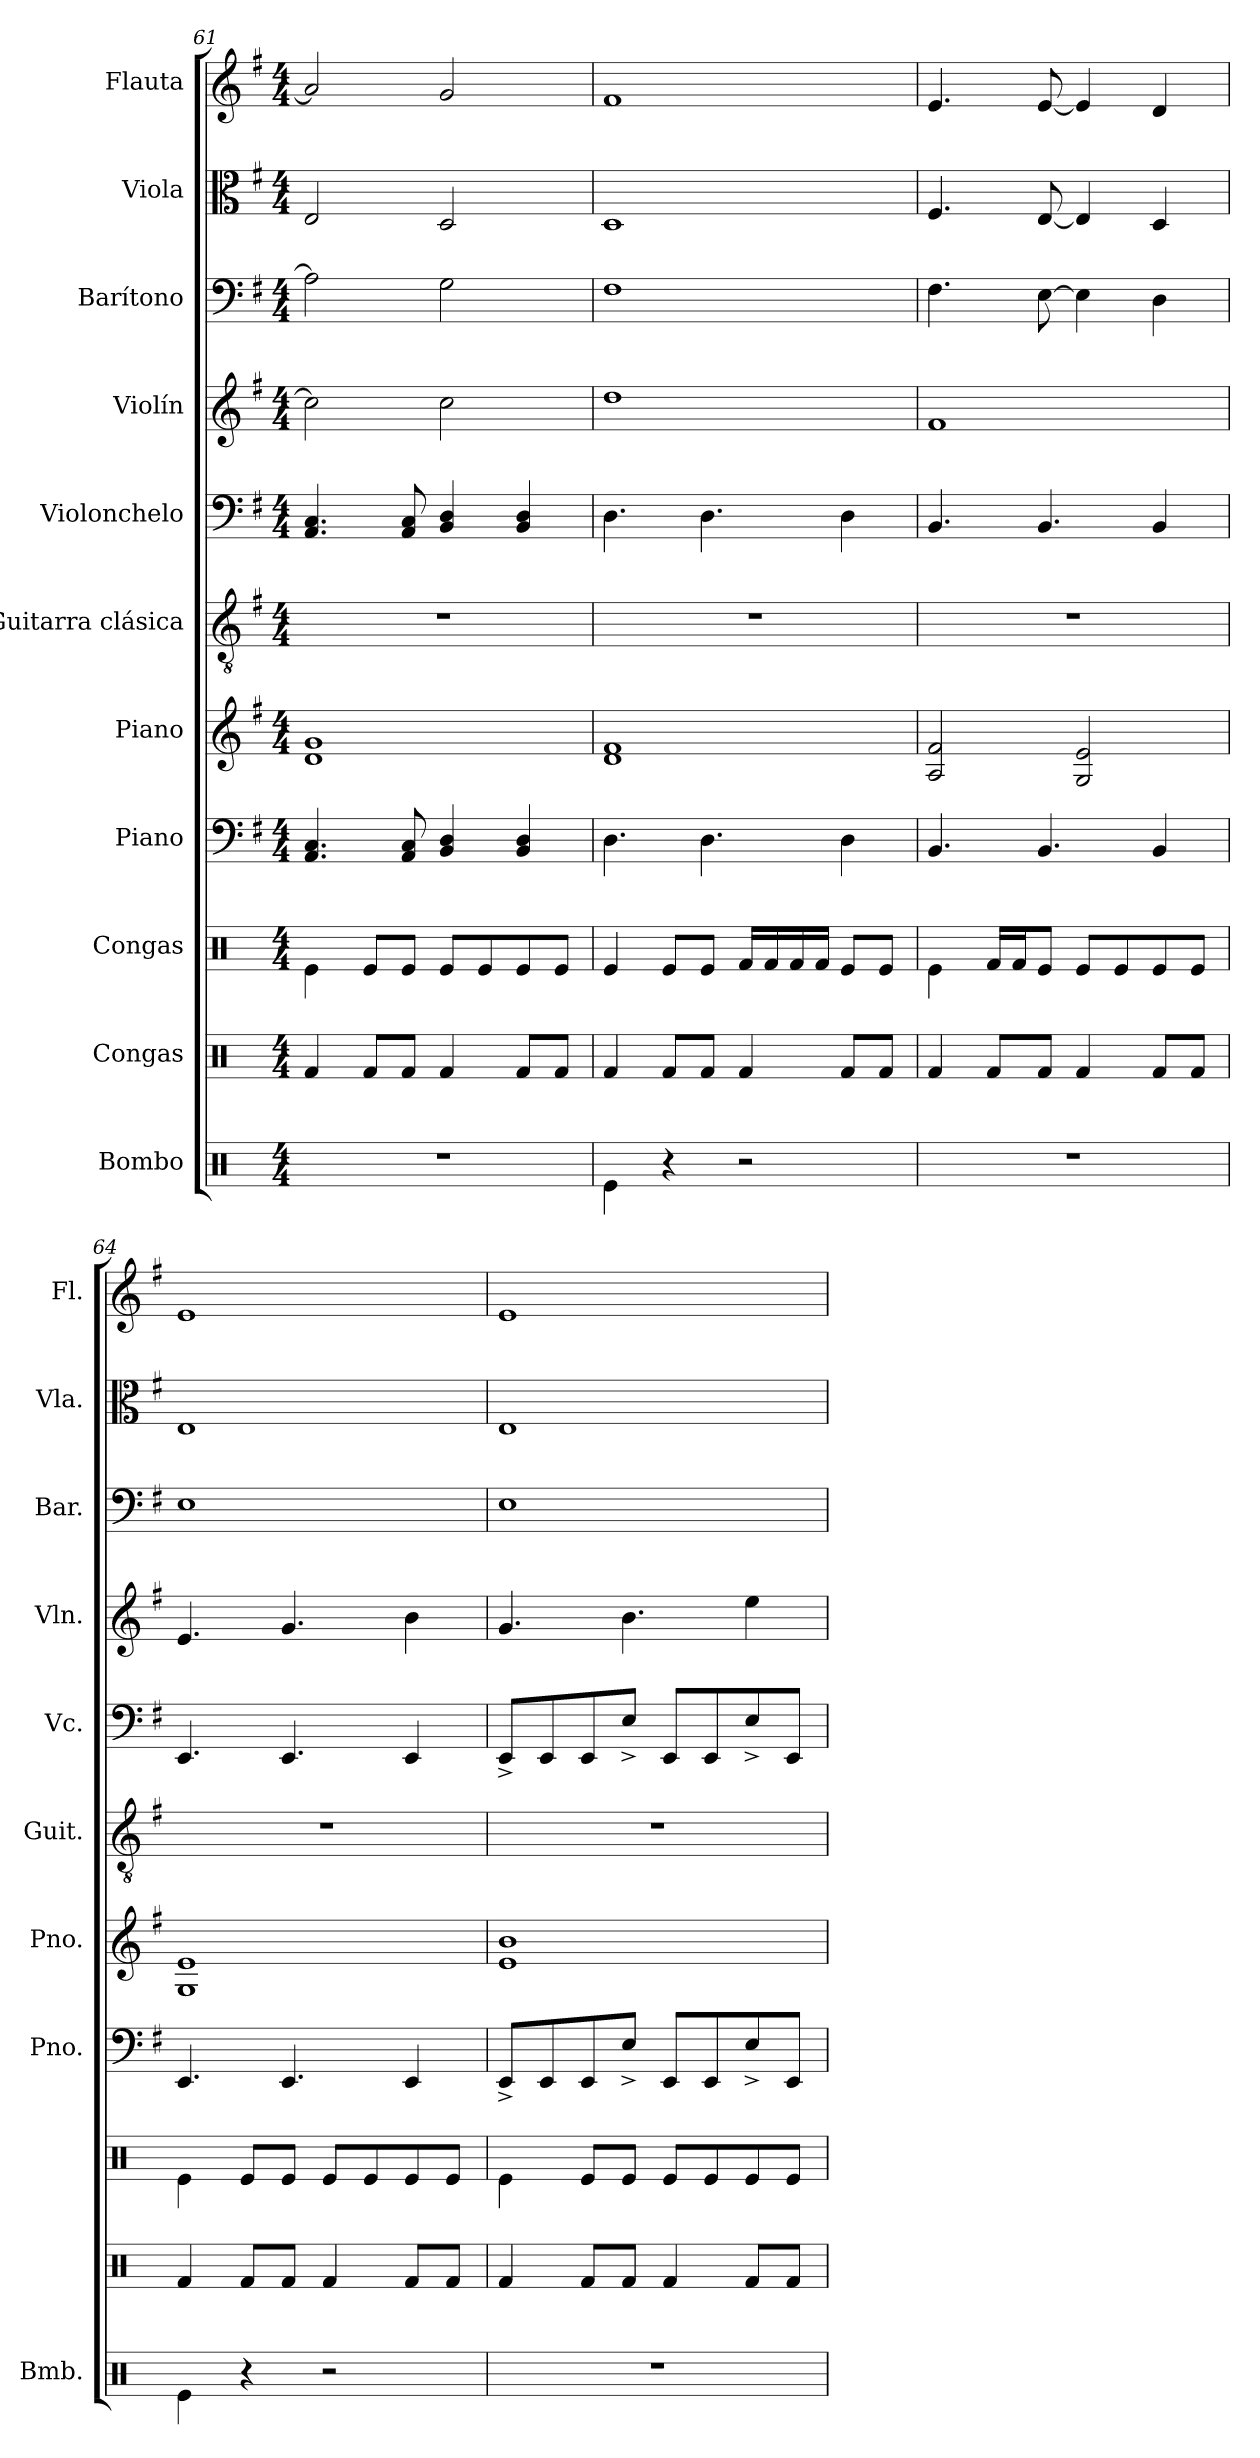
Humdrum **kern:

**kern	**kern	**kern	**kern	**kern	**kern	**kern	**kern	**kern	**kern	**kern
*part11	*part10	*part9	*part8	*part7	*part6	*part5	*part4	*part3	*part2	*part1
*staff11	*staff10	*staff9	*staff8	*staff7	*staff6	*staff5	*staff4	*staff3	*staff2	*staff1
*I"Bombo	*I"Congas	*I"Congas	*I"Piano	*I"Piano	*I"Guitarra clásica	*I"Violonchelo	*I"Violín	*I"Barítono	*I"Viola	*I"Flauta
*I'Bmb.	*	*	*I'Pno.	*I'Pno.	*I'Guit.	*I'Vc.	*I'Vln.	*I'Bar.	*I'Vla.	*I'Fl.
!!LO:PB:g=z
*clefX	*clefX	*clefX	*clefF4	*clefG2	*clefGv2	*clefF4	*clefG2	*clefF4	*clefC3	*clefG2
*k[]	*k[]	*k[]	*k[f#]	*k[f#]	*k[f#]	*k[f#]	*k[f#]	*k[f#]	*k[f#]	*k[f#]
*M4/4	*M4/4	*M4/4	*M4/4	*M4/4	*M4/4	*M4/4	*M4/4	*M4/4	*M4/4	*M4/4
=61	=61	=61	=61	=61	=61	=61	=61	=61	=61	=61
1r	4Rf/	4Re\	4.AA/ 4.C/	1d 1g	1r	4.AA/ 4.C/	2cc\]	2A\]	2E/	2a/]
.	8Rf/L	8Re/L	.	.	.	.	.	.	.	.
.	8Rf/J	8Re/J	8AA/ 8C/	.	.	8AA/ 8C/	.	.	.	.
.	4Rf/	8Re/L	4BB/ 4D/	.	.	4BB/ 4D/	2cc\	2G\	2D/	2g/
.	.	8Re/	.	.	.	.	.	.	.	.
.	8Rf/L	8Re/	4BB/ 4D/	.	.	4BB/ 4D/	.	.	.	.
.	8Rf/J	8Re/J	.	.	.	.	.	.	.	.
=62	=62	=62	=62	=62	=62	=62	=62	=62	=62	=62
4Re\	4Rf/	4Re/	4.D\	1d 1f#	1r	4.D\	1dd	1F#	1D	1f#
4r	8Rf/L	8Re/L	.	.	.	.	.	.	.	.
.	8Rf/J	8Re/J	4.D\	.	.	4.D\	.	.	.	.
2r	4Rf/	16Rf/LL	.	.	.	.	.	.	.	.
.	.	16Rf/	.	.	.	.	.	.	.	.
.	.	16Rf/	.	.	.	.	.	.	.	.
.	.	16Rf/JJ	.	.	.	.	.	.	.	.
.	8Rf/L	8Re/L	4D\	.	.	4D\	.	.	.	.
.	8Rf/J	8Re/J	.	.	.	.	.	.	.	.
=63	=63	=63	=63	=63	=63	=63	=63	=63	=63	=63
1r	4Rf/	4Re\	4.BB/	2A/ 2f#/	1r	4.BB/	1f#	4.F#\	4.F#/	4.e/
.	8Rf/L	16Rf/LL	.	.	.	.	.	.	.	.
.	.	16Rf/J	.	.	.	.	.	.	.	.
.	8Rf/J	8Re/J	4.BB/	.	.	4.BB/	.	[8E\	[8E/	[8e/
.	4Rf/	8Re/L	.	2G/ 2e/	.	.	.	4E\]	4E/]	4e/]
.	.	8Re/	.	.	.	.	.	.	.	.
.	8Rf/L	8Re/	4BB/	.	.	4BB/	.	4D\	4D/	4d/
.	8Rf/J	8Re/J	.	.	.	.	.	.	.	.
=64	=64	=64	=64	=64	=64	=64	=64	=64	=64	=64
4Re\	4Rf/	4Re\	4.EE/	1G 1e	1r	4.EE/	4.e/	1E	1E	1e
4r	8Rf/L	8Re/L	.	.	.	.	.	.	.	.
.	8Rf/J	8Re/J	4.EE/	.	.	4.EE/	4.g/	.	.	.
2r	4Rf/	8Re/L	.	.	.	.	.	.	.	.
.	.	8Re/	.	.	.	.	.	.	.	.
.	8Rf/L	8Re/	4EE/	.	.	4EE/	4b\	.	.	.
.	8Rf/J	8Re/J	.	.	.	.	.	.	.	.
=65	=65	=65	=65	=65	=65	=65	=65	=65	=65	=65
1r	4Rf/	4Re\	8EE^/L	1e 1b	1r	8EE^/L	4.g/	1E	1E	1e
.	.	.	8EE/	.	.	8EE/	.	.	.	.
.	8Rf/L	8Re/L	8EE/	.	.	8EE/	.	.	.	.
.	8Rf/J	8Re/J	8E^/J	.	.	8E^/J	4.b\	.	.	.
.	4Rf/	8Re/L	8EE/L	.	.	8EE/L	.	.	.	.
.	.	8Re/	8EE/	.	.	8EE/	.	.	.	.
.	8Rf/L	8Re/	8E^/	.	.	8E^/	4ee\	.	.	.
.	8Rf/J	8Re/J	8EE/J	.	.	8EE/J	.	.	.	.
=	=	=	=	=	=	=	=	=	=	=
*-	*-	*-	*-	*-	*-	*-	*-	*-	*-	*-
